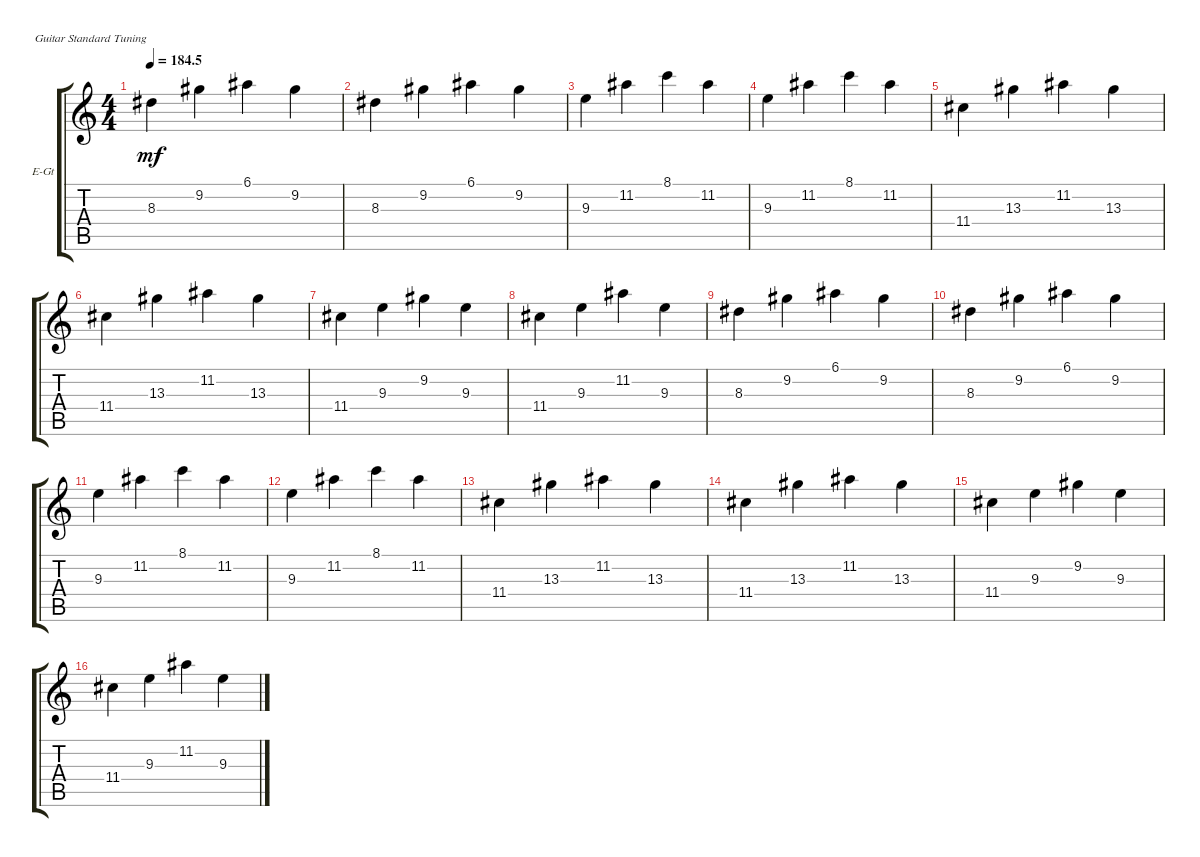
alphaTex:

\defaultSystemsLayout 4
\bracketExtendMode groupsimilarinstruments
\firstSystemTrackNameOrientation horizontal
\otherSystemsTrackNameOrientation horizontal
\track ("Electric Guitar" "E-Gt") {instrument distortionguitar}
\staff {score tabs}
\tuning (E4 B3 G3 D3 A2 E2)
\ts (4 4)
\tempo
184.5
\accidentals auto
\clef g2
\ottava regular
\simile none
\ks c
8.3.4{dy mf instrument distortionguitar} 9.2.4 6.1.4 9.2.4 |
8.3.4 9.2.4 6.1.4 9.2.4 |
9.3.4 11.2.4 8.1.4 11.2.4 |
9.3.4 11.2.4 8.1.4 11.2.4 |
11.4.4 13.3.4 11.2.4 13.3.4 |
11.4.4 13.3.4 11.2.4 13.3.4 |
11.4.4 9.3.4 9.2.4 9.3.4 |
11.4.4 9.3.4 11.2.4 9.3.4 |
8.3.4 9.2.4 6.1.4 9.2.4 |
8.3.4 9.2.4 6.1.4 9.2.4 |
9.3.4 11.2.4 8.1.4 11.2.4 |
9.3.4 11.2.4 8.1.4 11.2.4 |
11.4.4 13.3.4 11.2.4 13.3.4 |
11.4.4 13.3.4 11.2.4 13.3.4 |
11.4.4 9.3.4 9.2.4 9.3.4 |
11.4.4 9.3.4 11.2.4 9.3.4
